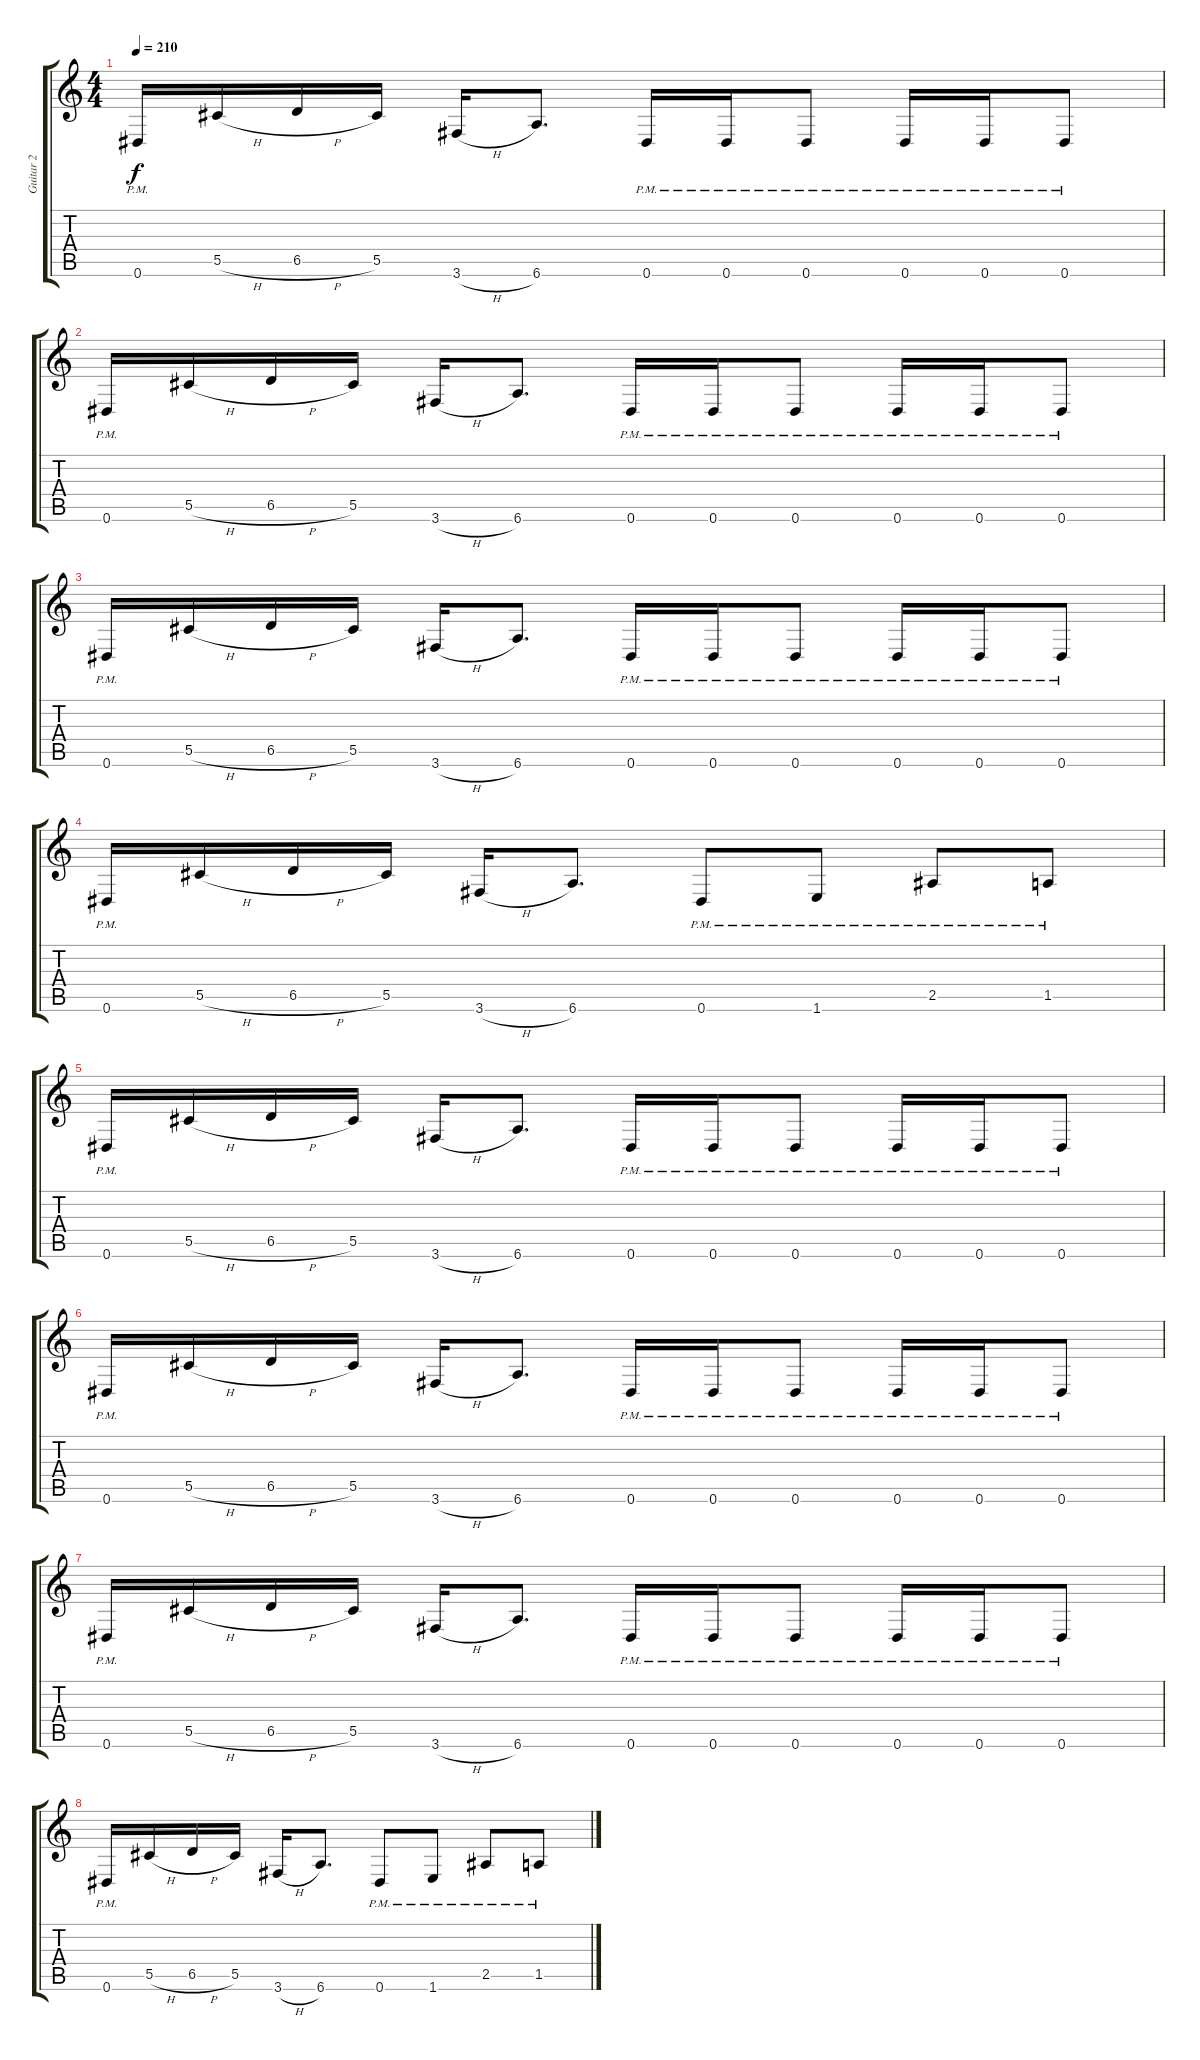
\track ("Guitar 2" "Guitar 2") {instrument distortionguitar}
\staff {score tabs}
\tuning (Eb4 Bb3 Gb3 Db3 Ab2 Eb2) {hide}
\ts (4 4)
\tempo 210
\clef g2
\ks c
0.6{pm}.16{dy f} 5.5{h}.16 6.5{h}.16 5.5.16 3.6{h}.16 6.6.8{d} 0.6{pm}.16 0.6{pm}.16 0.6{pm}.8 0.6{pm}.16 0.6{pm}.16 0.6{pm}.8 |
0.6{pm}.16 5.5{h}.16 6.5{h}.16 5.5.16 3.6{h}.16 6.6.8{d} 0.6{pm}.16 0.6{pm}.16 0.6{pm}.8 0.6{pm}.16 0.6{pm}.16 0.6{pm}.8 |
0.6{pm}.16 5.5{h}.16 6.5{h}.16 5.5.16 3.6{h}.16 6.6.8{d} 0.6{pm}.16 0.6{pm}.16 0.6{pm}.8 0.6{pm}.16 0.6{pm}.16 0.6{pm}.8 |
0.6{pm}.16 5.5{h}.16 6.5{h}.16 5.5.16 3.6{h}.16 6.6.8{d} 0.6{pm}.8 1.6{pm}.8 2.5{pm}.8 1.5{pm}.8 |
0.6{pm}.16 5.5{h}.16 6.5{h}.16 5.5.16 3.6{h}.16 6.6.8{d} 0.6{pm}.16 0.6{pm}.16 0.6{pm}.8 0.6{pm}.16 0.6{pm}.16 0.6{pm}.8 |
0.6{pm}.16 5.5{h}.16 6.5{h}.16 5.5.16 3.6{h}.16 6.6.8{d} 0.6{pm}.16 0.6{pm}.16 0.6{pm}.8 0.6{pm}.16 0.6{pm}.16 0.6{pm}.8 |
0.6{pm}.16 5.5{h}.16 6.5{h}.16 5.5.16 3.6{h}.16 6.6.8{d} 0.6{pm}.16 0.6{pm}.16 0.6{pm}.8 0.6{pm}.16 0.6{pm}.16 0.6{pm}.8 |
0.6{pm}.16 5.5{h}.16 6.5{h}.16 5.5.16 3.6{h}.16 6.6.8{d} 0.6{pm}.8 1.6{pm}.8 2.5{pm}.8 1.5{pm}.8
